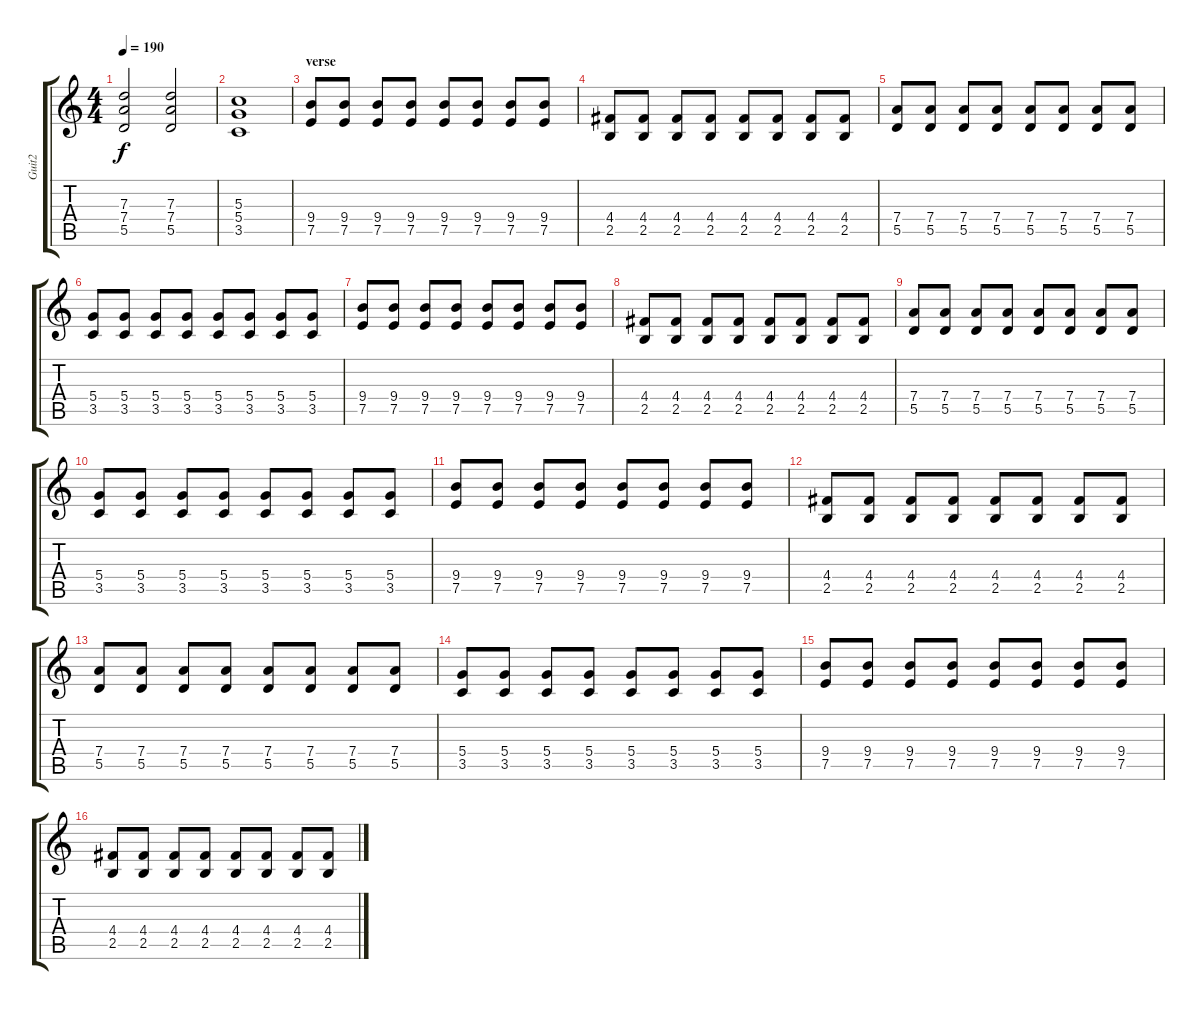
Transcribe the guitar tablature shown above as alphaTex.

\track ("Guit2" "Guit2") {instrument overdrivenguitar}
\staff {score tabs}
\tuning (E4 B3 G3 D3 A2 E2) {hide}
\ts (4 4)
\tempo 190
\clef g2
\ks c
(7.3 7.4 5.5).2{dy f} (7.3 7.4 5.5).2 |
(5.3 5.4 3.5).1 |
\section ("" "verse")
(9.4 7.5).8 (9.4 7.5).8 (9.4 7.5).8 (9.4 7.5).8 (9.4 7.5).8 (9.4 7.5).8 (9.4 7.5).8 (9.4 7.5).8 |
(4.4 2.5).8 (4.4 2.5).8 (4.4 2.5).8 (4.4 2.5).8 (4.4 2.5).8 (4.4 2.5).8 (4.4 2.5).8 (4.4 2.5).8 |
(7.4 5.5).8 (7.4 5.5).8 (7.4 5.5).8 (7.4 5.5).8 (7.4 5.5).8 (7.4 5.5).8 (7.4 5.5).8 (7.4 5.5).8 |
(5.4 3.5).8 (5.4 3.5).8 (5.4 3.5).8 (5.4 3.5).8 (5.4 3.5).8 (5.4 3.5).8 (5.4 3.5).8 (5.4 3.5).8 |
(9.4 7.5).8 (9.4 7.5).8 (9.4 7.5).8 (9.4 7.5).8 (9.4 7.5).8 (9.4 7.5).8 (9.4 7.5).8 (9.4 7.5).8 |
(4.4 2.5).8 (4.4 2.5).8 (4.4 2.5).8 (4.4 2.5).8 (4.4 2.5).8 (4.4 2.5).8 (4.4 2.5).8 (4.4 2.5).8 |
(7.4 5.5).8 (7.4 5.5).8 (7.4 5.5).8 (7.4 5.5).8 (7.4 5.5).8 (7.4 5.5).8 (7.4 5.5).8 (7.4 5.5).8 |
(5.4 3.5).8 (5.4 3.5).8 (5.4 3.5).8 (5.4 3.5).8 (5.4 3.5).8 (5.4 3.5).8 (5.4 3.5).8 (5.4 3.5).8 |
(9.4 7.5).8 (9.4 7.5).8 (9.4 7.5).8 (9.4 7.5).8 (9.4 7.5).8 (9.4 7.5).8 (9.4 7.5).8 (9.4 7.5).8 |
(4.4 2.5).8 (4.4 2.5).8 (4.4 2.5).8 (4.4 2.5).8 (4.4 2.5).8 (4.4 2.5).8 (4.4 2.5).8 (4.4 2.5).8 |
(7.4 5.5).8 (7.4 5.5).8 (7.4 5.5).8 (7.4 5.5).8 (7.4 5.5).8 (7.4 5.5).8 (7.4 5.5).8 (7.4 5.5).8 |
(5.4 3.5).8 (5.4 3.5).8 (5.4 3.5).8 (5.4 3.5).8 (5.4 3.5).8 (5.4 3.5).8 (5.4 3.5).8 (5.4 3.5).8 |
(9.4 7.5).8 (9.4 7.5).8 (9.4 7.5).8 (9.4 7.5).8 (9.4 7.5).8 (9.4 7.5).8 (9.4 7.5).8 (9.4 7.5).8 |
(4.4 2.5).8 (4.4 2.5).8 (4.4 2.5).8 (4.4 2.5).8 (4.4 2.5).8 (4.4 2.5).8 (4.4 2.5).8 (4.4 2.5).8
